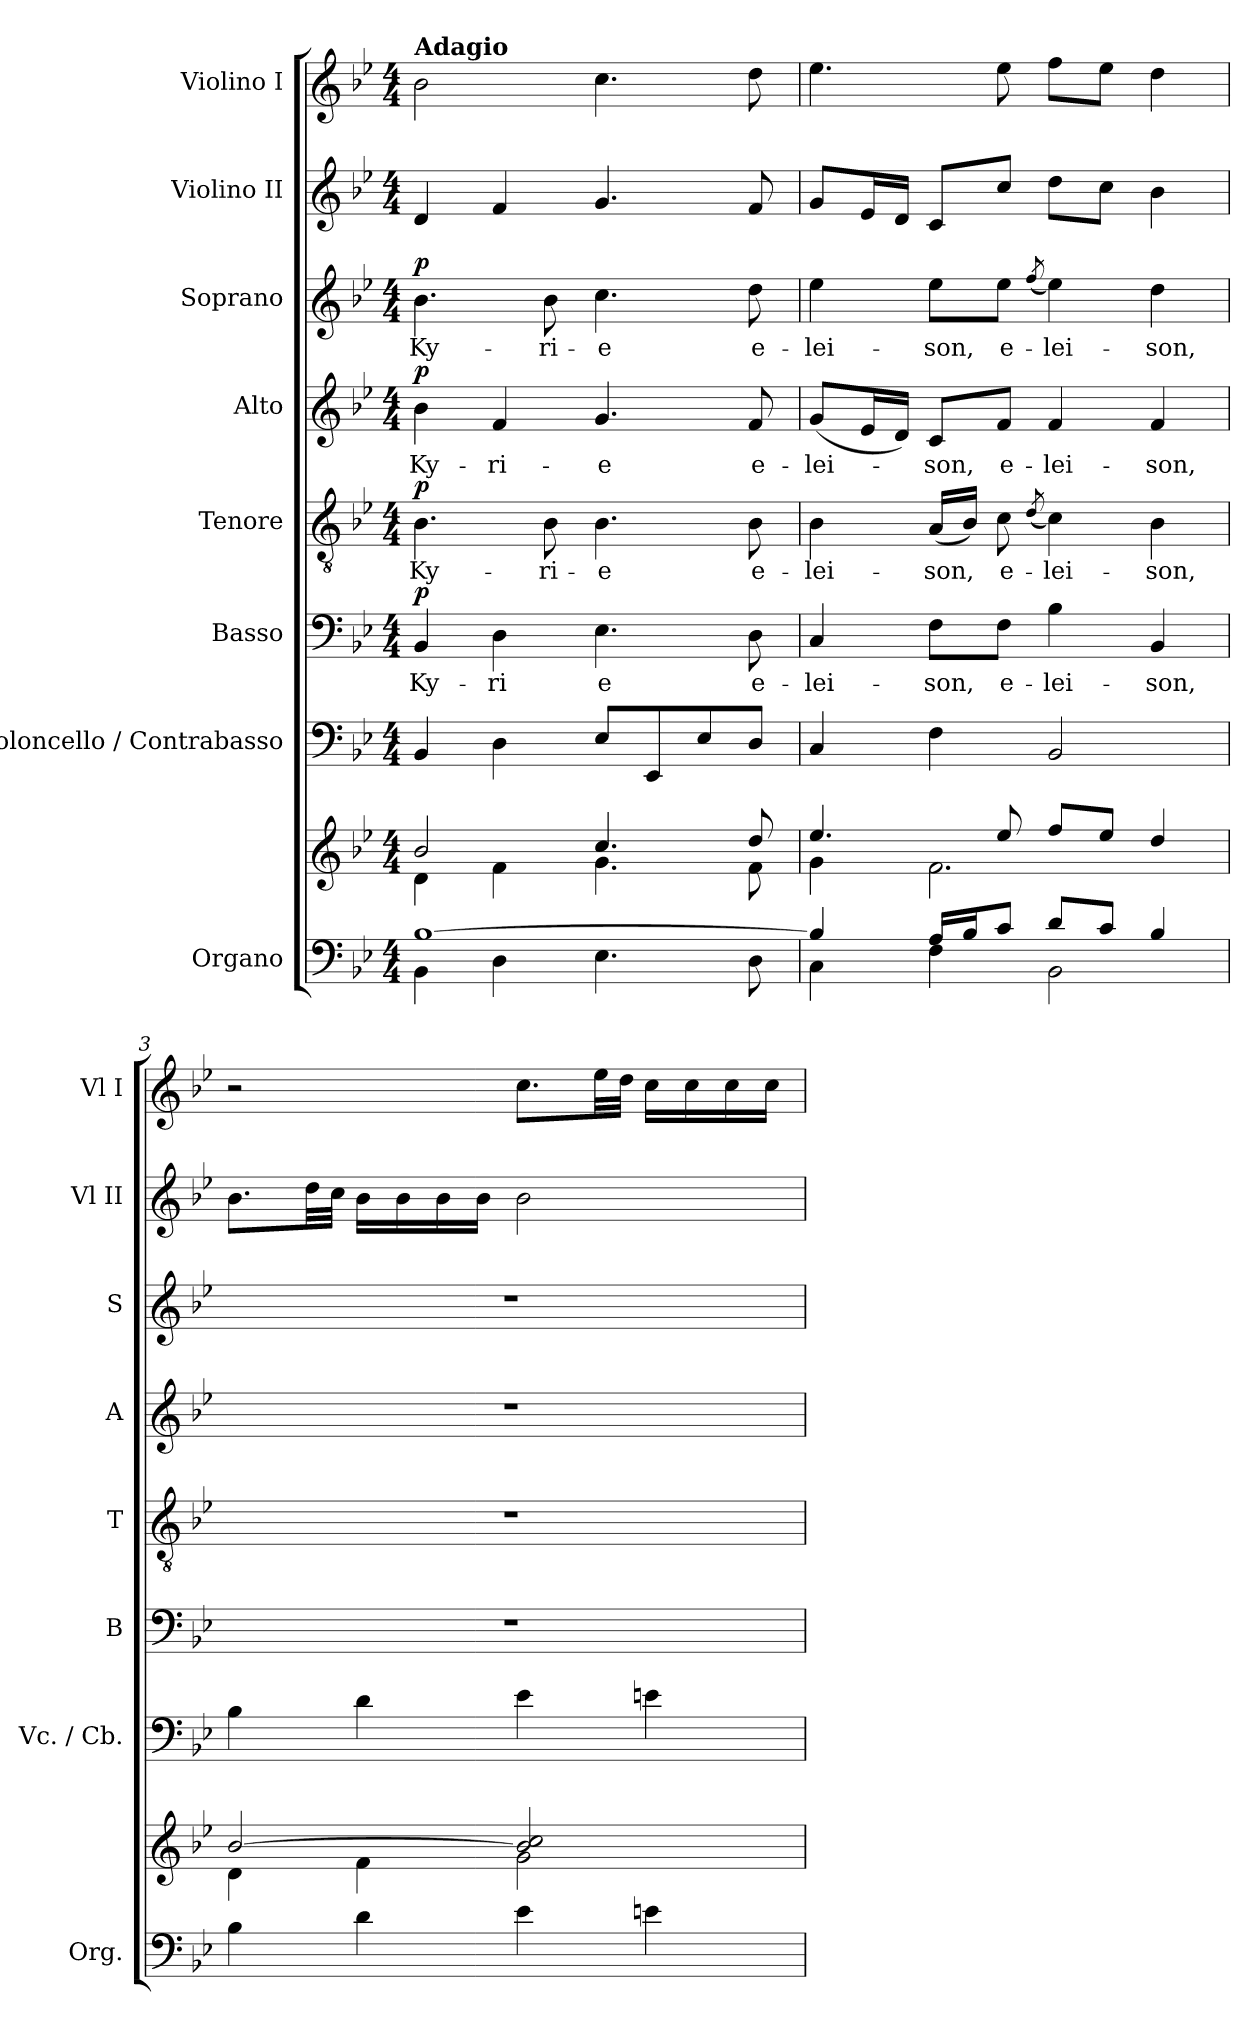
**kern	**kern	**kern	**kern	**text	**dynam	**kern	**text	**dynam	**kern	**text	**dynam	**kern	**text	**dynam	**kern	**kern
*part8	*part8	*part7	*part6	*part6	*part6	*part5	*part5	*part5	*part4	*part4	*part4	*part3	*part3	*part3	*part2	*part1
*staff9	*staff8	*staff7	*staff6	*staff6	*staff6	*staff5	*staff5	*staff5	*staff4	*staff4	*staff4	*staff3	*staff3	*staff3	*staff2	*staff1
*I"Organo	*	*I"Violoncello / Contrabasso	*I"Basso	*	*	*I"Tenore	*	*	*I"Alto	*	*	*I"Soprano	*	*	*I"Violino II	*I"Violino I
*I'Org.	*	*I'Vc. /  Cb.	*I'B	*	*	*I'T	*	*	*I'A	*	*	*I'S	*	*	*I'Vl  II	*I'Vl  I
*clefF4	*clefG2	*clefF4	*clefF4	*	*	*clefGv2	*	*	*clefG2	*	*	*clefG2	*	*	*clefG2	*clefG2
*k[b-e-]	*k[b-e-]	*k[b-e-]	*k[b-e-]	*	*	*k[b-e-]	*	*	*k[b-e-]	*	*	*k[b-e-]	*	*	*k[b-e-]	*k[b-e-]
*B-:	*B-:	*B-:	*B-:	*	*	*B-:	*	*	*B-:	*	*	*B-:	*	*	*B-:	*B-:
*M4/4	*M4/4	*M4/4	*M4/4	*	*	*M4/4	*	*	*M4/4	*	*	*M4/4	*	*	*M4/4	*M4/4
=1	=1	=1	=1	=1	=1	=1	=1	=1	=1	=1	=1	=1	=1	=1	=1	=1
*^	*^	*	*	*	*	*	*	*	*	*	*	*	*	*	*	*
!	!	!	!	!	!	!	!	!	!	!	!	!	!	!	!	!	!	!LO:TX:a:B:t=Adagio
!	!	!	!	!	!	!LO:LY:b	!LO:DY:a	!	!LO:LY:b	!LO:DY:a	!	!LO:LY:b	!LO:DY:a	!	!LO:LY:b	!LO:DY:a	!	!
[>1B-	4BB-\	2b-/	4d\	4BB-/	4BB-/	Ky-	p	4.B-\	Ky-	p	4b-\	Ky-	p	4.b-\	Ky-	p	4d/	2b-\
!	!	!	!	!	!	!LO:LY:b	!	!	!	!	!	!LO:LY:b	!	!	!	!	!	!
.	4D\	.	4f\	4D\	4D\	-ri	.	.	.	.	4f/	-ri-	.	.	.	.	4f/	.
!	!	!	!	!	!	!	!	!	!LO:LY:b	!	!	!	!	!	!LO:LY:b	!	!	!
.	.	.	.	.	.	.	.	8B-\	-ri-	.	.	.	.	8b-\	-ri-	.	.	.
!	!	!	!	!	!	!LO:LY:b	!	!	!LO:LY:b	!	!	!LO:LY:b	!	!	!LO:LY:b	!	!	!
.	4.E-\	4.cc/	4.g\	8E-/L	4.E-\	e	.	4.B-\	-e	.	4.g/	-e	.	4.cc\	-e	.	4.g/	4.cc\
.	.	.	.	8EE-/	.	.	.	.	.	.	.	.	.	.	.	.	.	.
.	.	.	.	8E-/	.	.	.	.	.	.	.	.	.	.	.	.	.	.
!	!	!	!	!	!	!LO:LY:b	!	!	!LO:LY:b	!	!	!LO:LY:b	!	!	!LO:LY:b	!	!	!
.	8D\	8dd/	8f\	8D/J	8D\	e-	.	8B-\	e-	.	8f/	e-	.	8dd\	e-	.	8f/	8dd\
=2	=2	=2	=2	=2	=2	=2	=2	=2	=2	=2	=2	=2	=2	=2	=2	=2	=2	=2
!	!	!	!	!	!	!LO:LY:b	!	!	!LO:LY:b	!	!	!LO:LY:b	!	!	!LO:LY:b	!	!	!
4B-/]	4C\	4.ee-/	4g\	4C/	4C/	-lei-	.	4B-\	-lei-	.	(<8g/L	-lei-	.	4ee-\	-lei-	.	8g/L	4.ee-\
.	.	.	.	.	.	.	.	.	.	.	16e-/L	.	.	.	.	.	16e-/L	.
.	.	.	.	.	.	.	.	.	.	.	16d/JJ)	.	.	.	.	.	16d/JJ	.
!	!	!	!	!	!	!LO:LY:b	!	!	!LO:LY:b	!	!	!LO:LY:b	!	!	!LO:LY:b	!	!	!
16A/LL	4F\	.	2.f\	4F\	8F\L	-son,	.	(<16A/LL	-son,	.	8c/L	-son,	.	8ee-\L	-son,	.	8c/L	.
16B-/J	.	.	.	.	.	.	.	16B-/JJ)	.	.	.	.	.	.	.	.	.	.
!	!	!	!	!	!	!LO:LY:b	!	!	!LO:LY:b	!	!	!LO:LY:b	!	!	!LO:LY:b	!	!	!
8c/J	.	8ee-/	.	.	8F\J	e-	.	8c\	e-	.	8f/J	e-	.	8ee-\J	e-	.	8cc/J	8ee-\
.	.	.	.	.	.	.	.	(<8qd/	.	.	.	.	.	(<8qff/	.	.	.	.
!	!	!	!	!	!	!LO:LY:b	!	!	!LO:LY:b	!	!	!LO:LY:b	!	!	!LO:LY:b	!	!	!
8d/L	2BB-\	8ff/L	.	2BB-/	4B-\	-lei-	.	4c\)	-lei-	.	4f/	-lei-	.	4ee-\)	-lei-	.	8dd\L	8ff\L
8c/J	.	8ee-/J	.	.	.	.	.	.	.	.	.	.	.	.	.	.	8cc\J	8ee-\J
!	!	!	!	!	!	!LO:LY:b	!	!	!LO:LY:b	!	!	!LO:LY:b	!	!	!LO:LY:b	!	!	!
4B-/	.	4dd/	.	.	4BB-/	-son,	.	4B-\	-son,	.	4f/	-son,	.	4dd\	-son,	.	4b-\	4dd\
*v	*v	*	*	*	*	*	*	*	*	*	*	*	*	*	*	*	*	*
=3	=3	=3	=3	=3	=3	=3	=3	=3	=3	=3	=3	=3	=3	=3	=3	=3	=3
4B-\	[>2b-/	4d\	4B-\	1r	.	.	1r	.	.	1r	.	.	1r	.	.	8.b-\L	2r
.	.	.	.	.	.	.	.	.	.	.	.	.	.	.	.	32dd\LL	.
.	.	.	.	.	.	.	.	.	.	.	.	.	.	.	.	32cc\JJJ	.
4d\	.	4f\	4d\	.	.	.	.	.	.	.	.	.	.	.	.	16b-\LL	.
.	.	.	.	.	.	.	.	.	.	.	.	.	.	.	.	16b-\	.
.	.	.	.	.	.	.	.	.	.	.	.	.	.	.	.	16b-\	.
.	.	.	.	.	.	.	.	.	.	.	.	.	.	.	.	16b-\JJ	.
4e-\	2b-/] 2cc/	2g\	4e-\	.	.	.	.	.	.	.	.	.	.	.	.	2b-\	8.cc\L
.	.	.	.	.	.	.	.	.	.	.	.	.	.	.	.	.	32ee-\LL
.	.	.	.	.	.	.	.	.	.	.	.	.	.	.	.	.	32dd\JJJ
4en\	.	.	4en\	.	.	.	.	.	.	.	.	.	.	.	.	.	16cc\LL
.	.	.	.	.	.	.	.	.	.	.	.	.	.	.	.	.	16cc\
.	.	.	.	.	.	.	.	.	.	.	.	.	.	.	.	.	16cc\
.	.	.	.	.	.	.	.	.	.	.	.	.	.	.	.	.	16cc\JJ
*	*v	*v	*	*	*	*	*	*	*	*	*	*	*	*	*	*	*
=	=	=	=	=	=	=	=	=	=	=	=	=	=	=	=	=
*-	*-	*-	*-	*-	*-	*-	*-	*-	*-	*-	*-	*-	*-	*-	*-	*-
